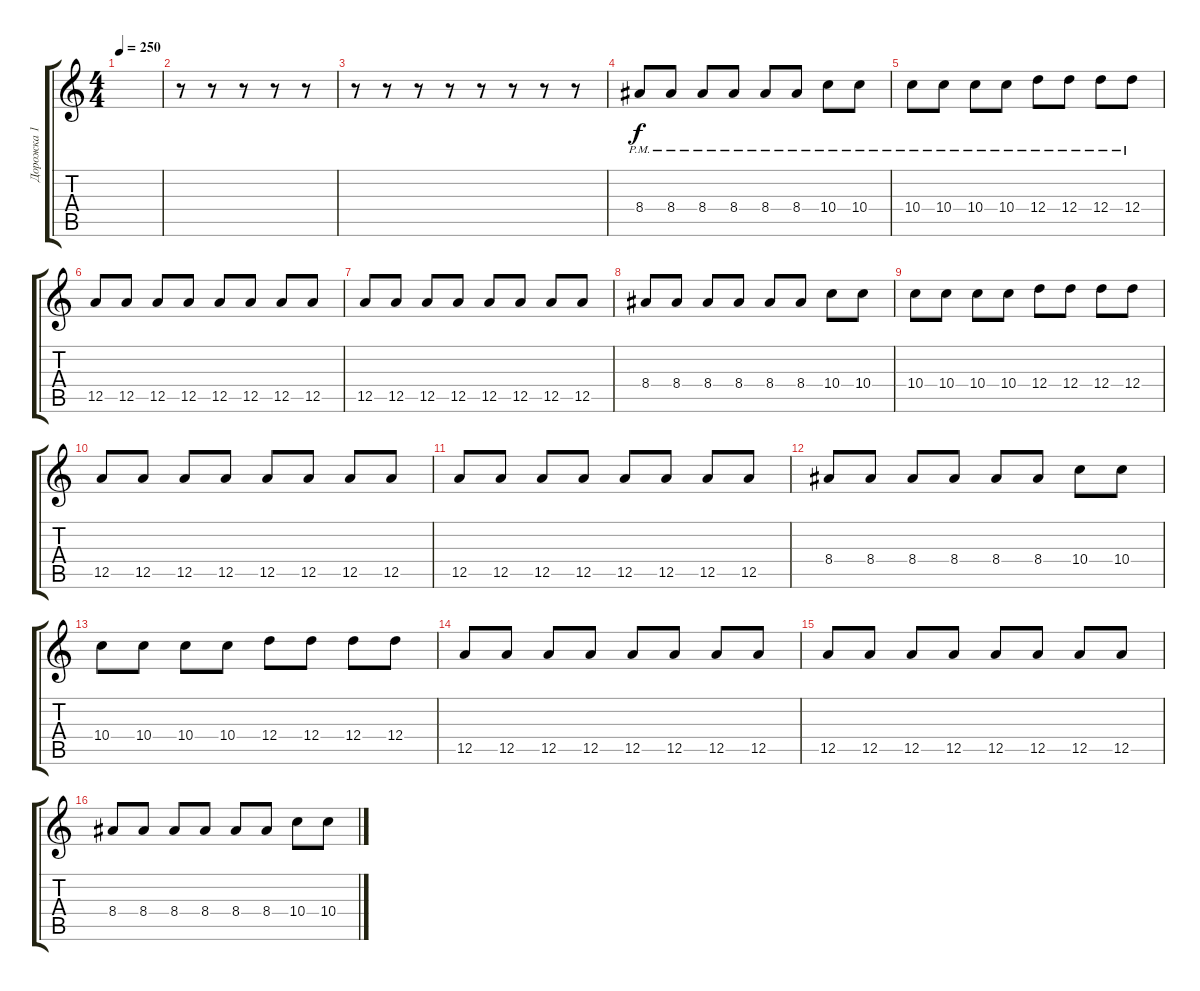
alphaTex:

\track ("Дорожка 1" "Дорожка 1") {instrument distortionguitar}
\staff {score tabs}
\tuning (E4 B3 G3 D3 A2 D2) {hide}
\ts (4 4)
\tempo 250
\clef g2
\ks c
|
r.8 r.8 r.8 r.8 r.8 |
r.8 r.8 r.8 r.8 r.8 r.8 r.8 r.8 |
8.4{pm}.8 8.4{pm}.8 8.4{pm}.8 8.4{pm}.8 8.4{pm}.8 8.4{pm}.8 10.4{pm}.8 10.4{pm}.8 |
10.4{pm}.8 10.4{pm}.8 10.4{pm}.8 10.4{pm}.8 12.4{pm}.8 12.4{pm}.8 12.4{pm}.8 12.4{pm}.8 |
12.5.8 12.5.8 12.5.8 12.5.8 12.5.8 12.5.8 12.5.8 12.5.8 |
12.5.8 12.5.8 12.5.8 12.5.8 12.5.8 12.5.8 12.5.8 12.5.8 |
8.4.8 8.4.8 8.4.8 8.4.8 8.4.8 8.4.8 10.4.8 10.4.8 |
10.4.8 10.4.8 10.4.8 10.4.8 12.4.8 12.4.8 12.4.8 12.4.8 |
12.5.8 12.5.8 12.5.8 12.5.8 12.5.8 12.5.8 12.5.8 12.5.8 |
12.5.8 12.5.8 12.5.8 12.5.8 12.5.8 12.5.8 12.5.8 12.5.8 |
8.4.8 8.4.8 8.4.8 8.4.8 8.4.8 8.4.8 10.4.8 10.4.8 |
10.4.8 10.4.8 10.4.8 10.4.8 12.4.8 12.4.8 12.4.8 12.4.8 |
12.5.8 12.5.8 12.5.8 12.5.8 12.5.8 12.5.8 12.5.8 12.5.8 |
12.5.8 12.5.8 12.5.8 12.5.8 12.5.8 12.5.8 12.5.8 12.5.8 |
8.4.8 8.4.8 8.4.8 8.4.8 8.4.8 8.4.8 10.4.8 10.4.8
